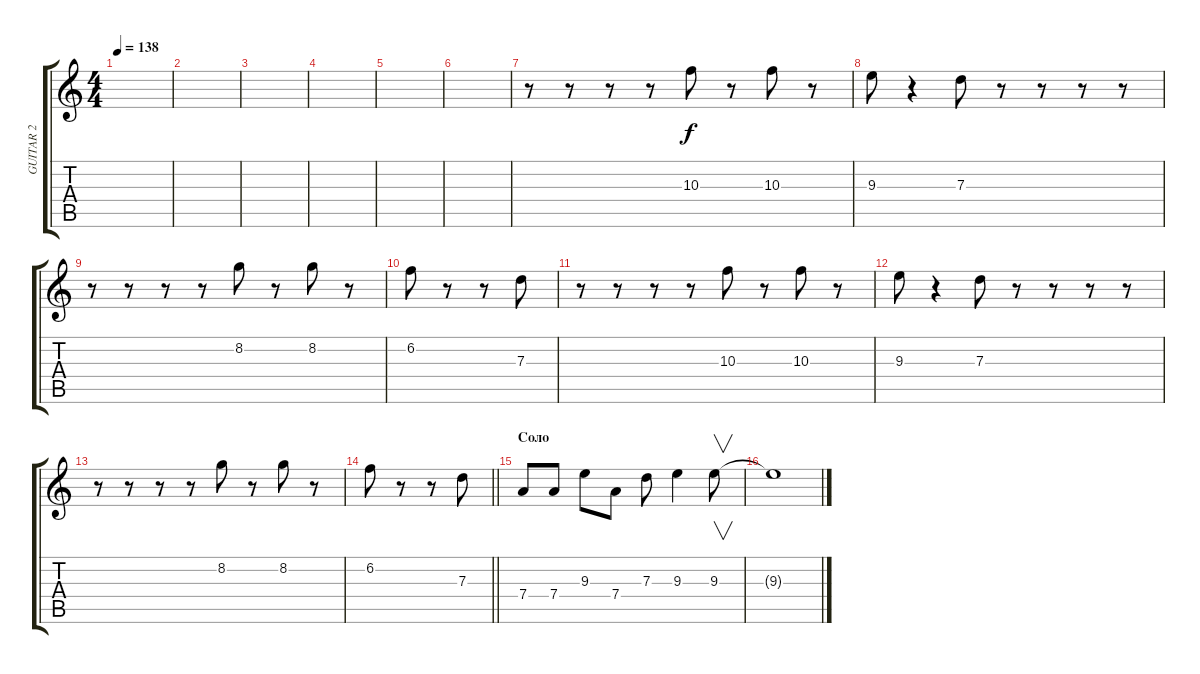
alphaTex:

\track ("GUITAR 2" "GUITAR 2") {instrument overdrivenguitar}
\staff {score tabs}
\tuning (E4 B3 G3 D3 A2 D2) {hide}
\ts (4 4)
\tempo 138
\clef g2
\ks c
|
|
|
|
|
|
r.8 r.8 r.8 r.8 10.3.8 r.8 10.3.8 r.8 |
9.3.8 r.4 7.3.8 r.8 r.8 r.8 r.8 |
r.8 r.8 r.8 r.8 8.2.8 r.8 8.2.8 r.8 |
6.2.8 r.8 r.8 7.3.8 |
r.8 r.8 r.8 r.8 10.3.8 r.8 10.3.8 r.8 |
9.3.8 r.4 7.3.8 r.8 r.8 r.8 r.8 |
r.8 r.8 r.8 r.8 8.2.8 r.8 8.2.8 r.8 |
\barLineRight lightlight
6.2.8 r.8 r.8 7.3.8 |
\section ("" "Соло")
7.4.8 7.4.8 9.3.8 7.4.8 7.3.8 9.3.4 9.3.8{v} |
9.3{t}.1
